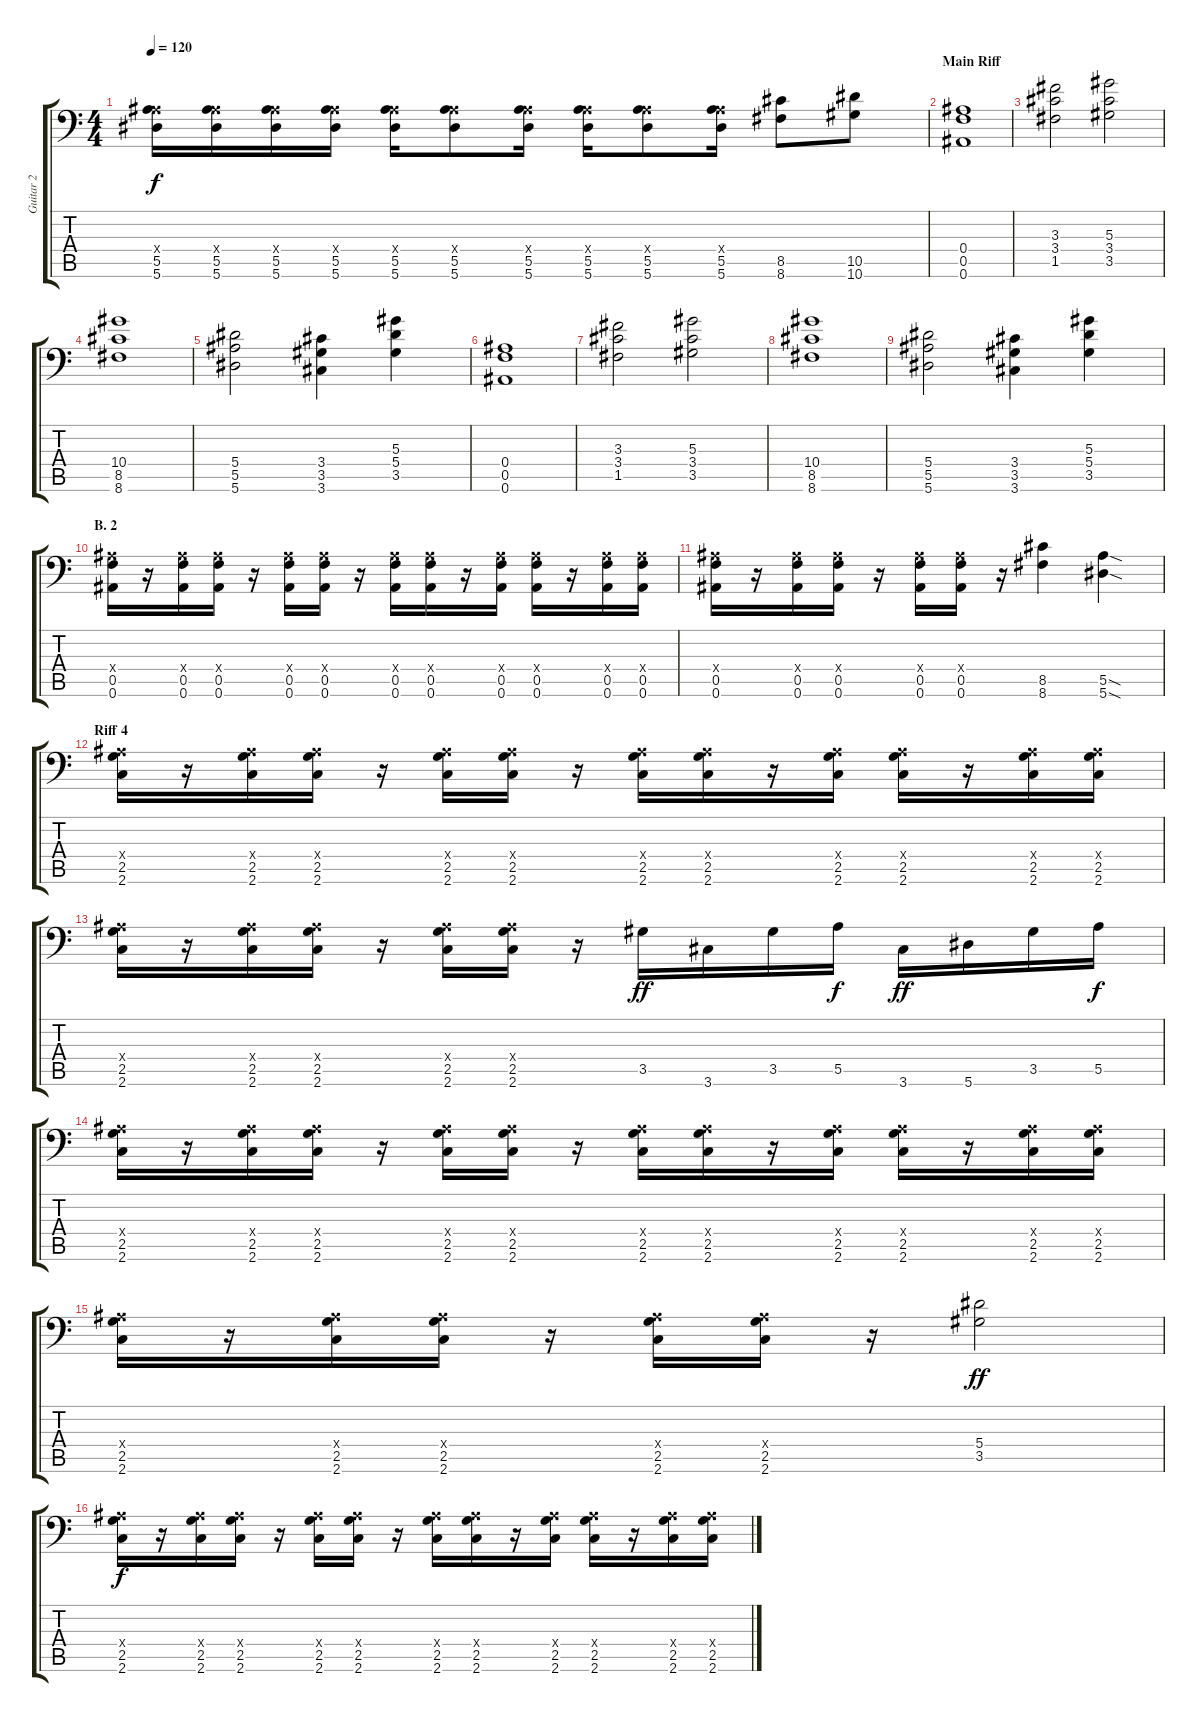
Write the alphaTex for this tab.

\track ("Guitar 2" "Guitar 2") {instrument distortionguitar}
\staff {score tabs}
\tuning (C4 G3 Eb3 Bb2 F2 Bb1) {hide}
\ts (4 4)
\tempo 120
\clef f4
\ks c
(0.4{x} 5.5 5.6).16{dy f} (0.4{x} 5.5 5.6).16 (0.4{x} 5.5 5.6).16 (0.4{x} 5.5 5.6).16 (0.4{x} 5.5 5.6).16 (0.4{x} 5.5 5.6).8 (0.4{x} 5.5 5.6).16 (0.4{x} 5.5 5.6).16 (0.4{x} 5.5 5.6).8 (0.4{x} 5.5 5.6).16 (8.5 8.6).8 (10.5 10.6).8 |
\section ("" "Main Riff")
(0.4 0.5 0.6).1 |
(3.3 3.4 1.5).2 (5.3 3.4 3.5).2 |
(10.4 8.5 8.6).1 |
(5.4 5.5 5.6).2 (3.4 3.5 3.6).4 (5.3 5.4 3.5).4 |
(0.4 0.5 0.6).1 |
(3.3 3.4 1.5).2 (5.3 3.4 3.5).2 |
(10.4 8.5 8.6).1 |
(5.4 5.5 5.6).2 (3.4 3.5 3.6).4 (5.3 5.4 3.5).4 |
\section ("" "B. 2")
(0.4{x} 0.5 0.6).16 r.16 (0.4{x} 0.5 0.6).16 (0.4{x} 0.5 0.6).16 r.16 (0.4{x} 0.5 0.6).16 (0.4{x} 0.5 0.6).16 r.16 (0.4{x} 0.5 0.6).16 (0.4{x} 0.5 0.6).16 r.16 (0.4{x} 0.5 0.6).16 (0.4{x} 0.5 0.6).16 r.16 (0.4{x} 0.5 0.6).16 (0.4{x} 0.5 0.6).16 |
(0.4{x} 0.5 0.6).16 r.16 (0.4{x} 0.5 0.6).16 (0.4{x} 0.5 0.6).16 r.16 (0.4{x} 0.5 0.6).16 (0.4{x} 0.5 0.6).16 r.16 (8.5 8.6).4 (5.5{sod} 5.6{sod}).4 |
\section ("" "Riff 4")
(0.4{x} 2.5 2.6).16 r.16 (0.4{x} 2.5 2.6).16 (0.4{x} 2.5 2.6).16 r.16 (0.4{x} 2.5 2.6).16 (0.4{x} 2.5 2.6).16 r.16 (0.4{x} 2.5 2.6).16 (0.4{x} 2.5 2.6).16 r.16 (0.4{x} 2.5 2.6).16 (0.4{x} 2.5 2.6).16 r.16 (0.4{x} 2.5 2.6).16 (0.4{x} 2.5 2.6).16 |
(0.4{x} 2.5 2.6).16 r.16 (0.4{x} 2.5 2.6).16 (0.4{x} 2.5 2.6).16 r.16 (0.4{x} 2.5 2.6).16 (0.4{x} 2.5 2.6).16 r.16 3.5.16{dy ff} 3.6.16 3.5.16 5.5.16{dy f} 3.6.16{dy ff} 5.6.16 3.5.16 5.5.16{dy f} |
(0.4{x} 2.5 2.6).16 r.16 (0.4{x} 2.5 2.6).16 (0.4{x} 2.5 2.6).16 r.16 (0.4{x} 2.5 2.6).16 (0.4{x} 2.5 2.6).16 r.16 (0.4{x} 2.5 2.6).16 (0.4{x} 2.5 2.6).16 r.16 (0.4{x} 2.5 2.6).16 (0.4{x} 2.5 2.6).16 r.16 (0.4{x} 2.5 2.6).16 (0.4{x} 2.5 2.6).16 |
(0.4{x} 2.5 2.6).16 r.16 (0.4{x} 2.5 2.6).16 (0.4{x} 2.5 2.6).16 r.16 (0.4{x} 2.5 2.6).16 (0.4{x} 2.5 2.6).16 r.16 (5.4 3.5).2{dy ff} |
(0.4{x} 2.5 2.6).16{dy f} r.16 (0.4{x} 2.5 2.6).16 (0.4{x} 2.5 2.6).16 r.16 (0.4{x} 2.5 2.6).16 (0.4{x} 2.5 2.6).16 r.16 (0.4{x} 2.5 2.6).16 (0.4{x} 2.5 2.6).16 r.16 (0.4{x} 2.5 2.6).16 (0.4{x} 2.5 2.6).16 r.16 (0.4{x} 2.5 2.6).16 (0.4{x} 2.5 2.6).16
